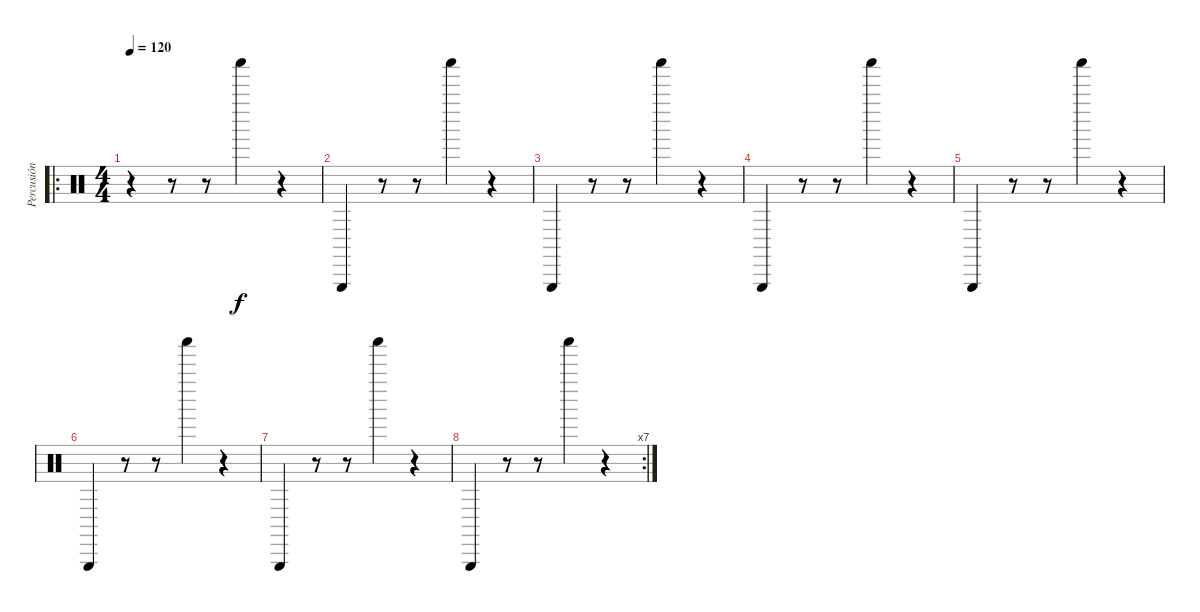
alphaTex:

\track ("Percusión" "Percusión") {instrument percussion}
\staff {score}
\articulation defaults
\ro
\ts (4 4)
\tempo 120
\clef neutral
\ks c
r.4{dy f} r.8 r.8 "Shaker (hit)".4 r.4 |
"Triangle (hit)".4 r.8 r.8 "Shaker (hit)".4 r.4 |
"Triangle (hit)".4 r.8 r.8 "Shaker (hit)".4 r.4 |
"Triangle (hit)".4 r.8 r.8 "Shaker (hit)".4 r.4 |
"Triangle (hit)".4 r.8 r.8 "Shaker (hit)".4 r.4 |
"Triangle (hit)".4 r.8 r.8 "Shaker (hit)".4 r.4 |
"Triangle (hit)".4 r.8 r.8 "Shaker (hit)".4 r.4 |
\rc 7 "Triangle (hit)".4
r.8 r.8 "Shaker (hit)".4 r.4
